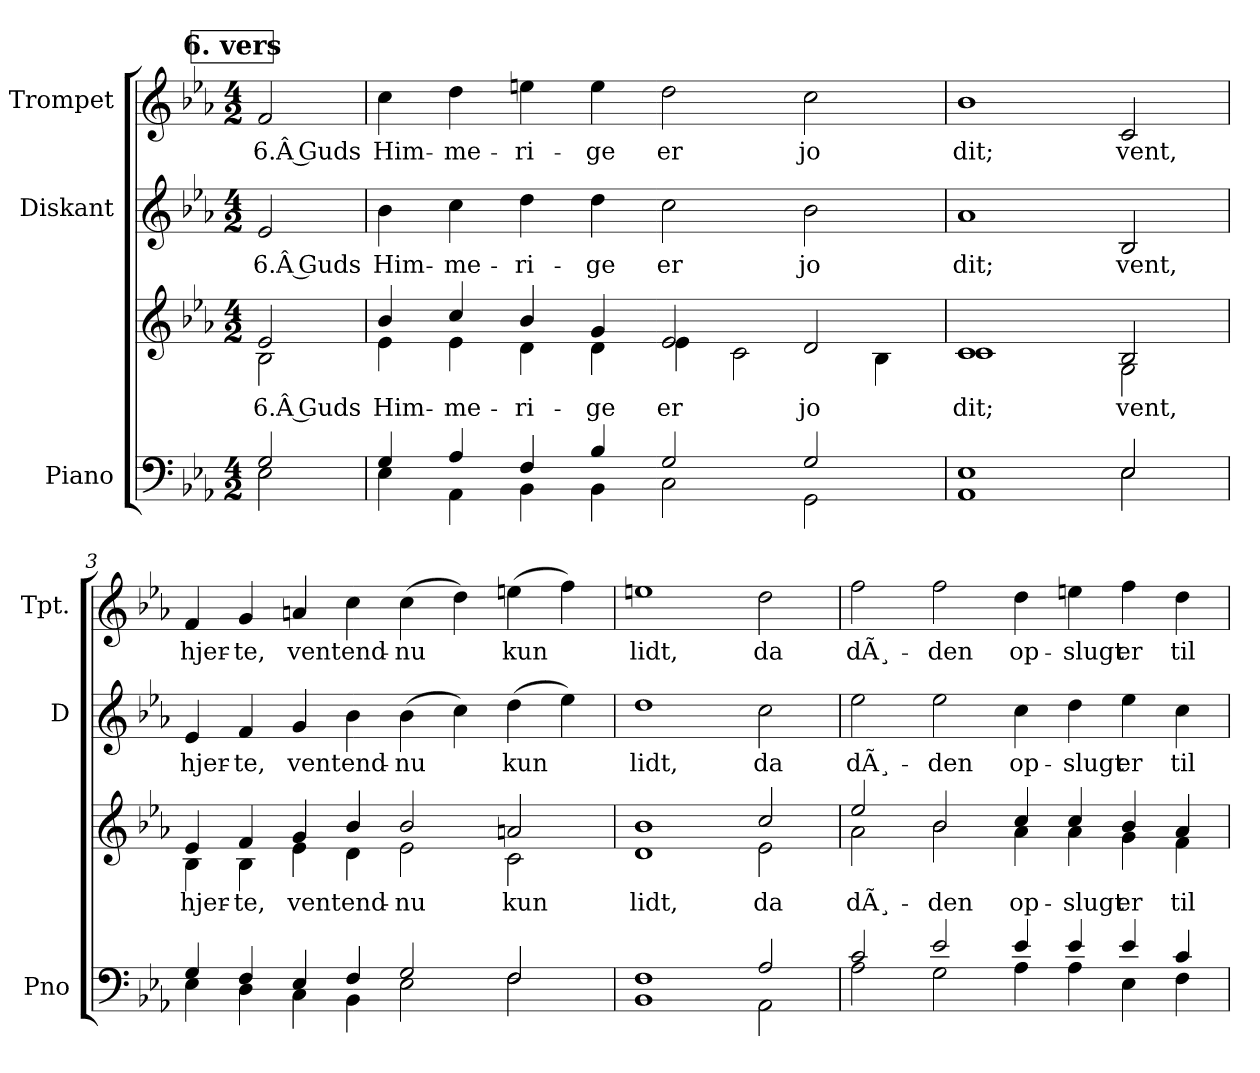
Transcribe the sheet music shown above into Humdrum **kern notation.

**kern	**kern	**text	**kern	**text	**kern	**text
*part3	*part3	*part3	*part2	*part2	*part1	*part1
*staff4	*staff3	*staff3	*staff2	*staff2	*staff1	*staff1
*I"Piano	*	*	*I"Diskant	*	*I"Trompet	*
*I'Pno	*	*	*I'D	*	*I'Tpt.	*
*clefF4	*clefG2	*	*clefG2	*	*clefG2	*
*	*	*	*	*	*ITrd1c2	*
*k[b-e-a-]	*k[b-e-a-]	*	*k[b-e-a-]	*	*k[b-e-a-d-g-]	*
*M4/2	*M4/2	*	*M4/2	*	*M4/2	*
!!LO:REH:place=s1:a:B:t=6. vers
=	=	=	=	=	=	=
*^	*	*	*	*	*	*
!	!	!	!LO:LY:b	!	!LO:LY:b	!	!LO:LY:b
*	*	*^	*	*	*	*	*
2G/	2E-\	2e-/	2B-\	6.Â Guds	2e-/	6.Â Guds	2e-/	6.Â Guds
=1	=1	=1	=1	=1	=1	=1	=1	=1
!	!	!	!	!LO:LY:b	!	!LO:LY:b	!	!LO:LY:b
4G/	4E-\	4b-/	4e-\	Him-	4b-\	Him-	4b-\	Him-
!	!	!	!	!LO:LY:b	!	!LO:LY:b	!	!LO:LY:b
4A-/	4AA-\	4cc/	4e-\	-me-	4cc\	-me-	4cc\	-me-
!	!	!	!	!LO:LY:b	!	!LO:LY:b	!	!LO:LY:b
4F/	4BB-\	4b-/	4d\	-ri-	4dd\	-ri-	4ddn\	-ri-
!	!	!	!	!LO:LY:b	!	!LO:LY:b	!	!LO:LY:b
4B-/	4BB-\	4g/	4d\	-ge	4dd\	-ge	4dd\	-ge
!	!	!	!	!LO:LY:b	!	!LO:LY:b	!	!LO:LY:b
2G/	2C\	2e-/	4e-\	er	2cc\	er	2cc\	er
.	.	.	2c\	.	.	.	.	.
!	!	!	!	!LO:LY:b	!	!LO:LY:b	!	!LO:LY:b
2G/	2GG\	2d/	.	jo	2b-\	jo	2b-\	jo
.	.	.	4B-\	.	.	.	.	.
=2	=2	=2	=2	=2	=2	=2	=2	=2
!	!	!	!	!LO:LY:b	!	!LO:LY:b	!	!LO:LY:b
1E-	1AA-	1c	1c	dit;	1a-	dit;	1a-	dit;
!	!	!	!	!LO:LY:b	!	!LO:LY:b	!	!LO:LY:b
2E-/	2E-\	2B-/	2G\	vent,	2B-/	vent,	2B-/	vent,
=3	=3	=3	=3	=3	=3	=3	=3	=3
!	!	!	!	!LO:LY:b	!	!LO:LY:b	!	!LO:LY:b
4G/	4E-\	4e-/	4B-\	hjer-	4e-/	hjer-	4e-/	hjer-
!	!	!	!	!LO:LY:b	!	!LO:LY:b	!	!LO:LY:b
4F/	4D\	4f/	4B-\	-te,	4f/	-te,	4f/	-te,
!	!	!	!	!LO:LY:b	!	!LO:LY:b	!	!LO:LY:b
4E-/	4C\	4g/	4e-\	vent	4g/	vent	4gn/	vent
!	!	!	!	!LO:LY:b	!	!LO:LY:b	!	!LO:LY:b
4F/	4BB-\	4b-/	4d\	end-	4b-\	end-	4b-\	end-
!	!	!	!	!LO:LY:b	!	!LO:LY:b	!	!LO:LY:b
2G/	2E-\	2b-/	2e-\	-nu	(4b-\	-nu	(4b-\	-nu
.	.	.	.	.	4cc\)	.	4cc\)	.
!	!	!	!	!LO:LY:b	!	!LO:LY:b	!	!LO:LY:b
2F/	2F\	2an/	2c\	kun	(4dd\	kun	(4ddn\	kun
.	.	.	.	.	4ee-\)	.	4ee-\)	.
!!LO:LB:g=z
=4	=4	=4	=4	=4	=4	=4	=4	=4
!	!	!	!	!LO:LY:b	!	!LO:LY:b	!	!LO:LY:b
1F	1BB-	1b-	1d	lidt,	1dd	lidt,	1ddn	lidt,
!	!	!	!	!LO:LY:b	!	!LO:LY:b	!	!LO:LY:b
2A-/	2AA-\	2cc/	2e-\	da	2cc\	da	2cc\	da
=5	=5	=5	=5	=5	=5	=5	=5	=5
!	!	!	!	!LO:LY:b	!	!LO:LY:b	!	!LO:LY:b
2c/	2A-\	2ee-/	2a-\	dÃ¸-	2ee-\	dÃ¸-	2ee-\	dÃ¸-
!	!	!	!	!LO:LY:b	!	!LO:LY:b	!	!LO:LY:b
2e-/	2G\	2b-/	2b-\	-den	2ee-\	-den	2ee-\	-den
!	!	!	!	!LO:LY:b	!	!LO:LY:b	!	!LO:LY:b
4e-/	4A-\	4cc/	4a-\	op-	4cc\	op-	4cc\	op-
!	!	!	!	!LO:LY:b	!	!LO:LY:b	!	!LO:LY:b
4e-/	4A-\	4cc/	4a-\	-slugt	4dd\	-slugt	4ddn\	-slugt
!	!	!	!	!LO:LY:b	!	!LO:LY:b	!	!LO:LY:b
4e-/	4E-\	4b-/	4g\	er	4ee-\	er	4ee-\	er
!	!	!	!	!LO:LY:b	!	!LO:LY:b	!	!LO:LY:b
4c/	4F\	4a-/	4f\	til	4cc\	til	4cc\	til
*v	*v	*	*	*	*	*	*	*
*	*v	*v	*	*	*	*	*
=	=	=	=	=	=	=
*-	*-	*-	*-	*-	*-	*-
